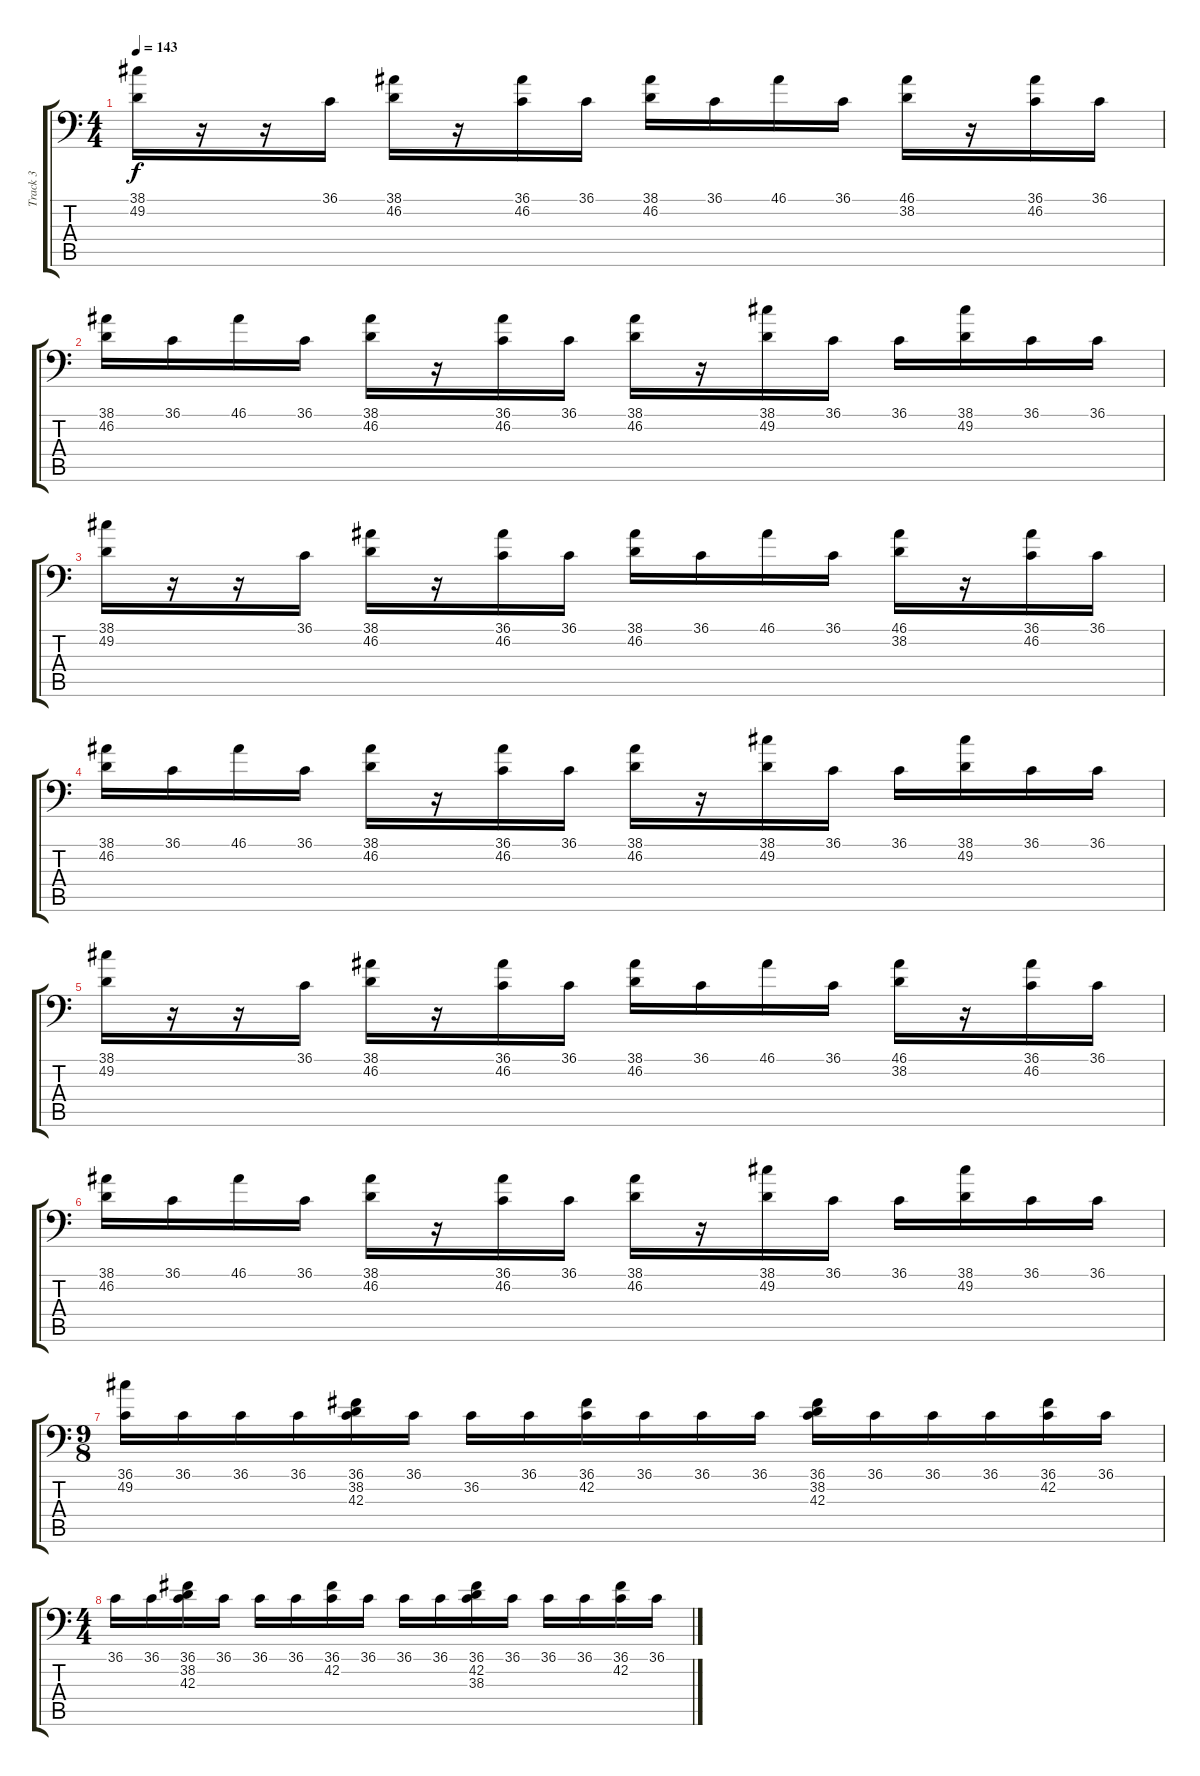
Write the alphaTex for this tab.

\track ("Track 3" "Track 3") {instrument acousticgrandpiano}
\staff {score tabs}
\tuning (C-1 C-1 C-1 C-1 C-1 C-1) {hide}
\ts (4 4)
\tempo 143
\clef f4
\ks c
(38.1 49.2).16{dy f} r.16 r.16 36.1.16 (38.1 46.2).16 r.16 (36.1 46.2).16 36.1.16 (38.1 46.2).16 36.1.16 46.1.16 36.1.16 (46.1 38.2).16 r.16 (36.1 46.2).16 36.1.16 |
(38.1 46.2).16 36.1.16 46.1.16 36.1.16 (38.1 46.2).16 r.16 (36.1 46.2).16 36.1.16 (38.1 46.2).16 r.16 (38.1 49.2).16 36.1.16 36.1.16 (38.1 49.2).16 36.1.16 36.1.16 |
(38.1 49.2).16 r.16 r.16 36.1.16 (38.1 46.2).16 r.16 (36.1 46.2).16 36.1.16 (38.1 46.2).16 36.1.16 46.1.16 36.1.16 (46.1 38.2).16 r.16 (36.1 46.2).16 36.1.16 |
(38.1 46.2).16 36.1.16 46.1.16 36.1.16 (38.1 46.2).16 r.16 (36.1 46.2).16 36.1.16 (38.1 46.2).16 r.16 (38.1 49.2).16 36.1.16 36.1.16 (38.1 49.2).16 36.1.16 36.1.16 |
(38.1 49.2).16 r.16 r.16 36.1.16 (38.1 46.2).16 r.16 (36.1 46.2).16 36.1.16 (38.1 46.2).16 36.1.16 46.1.16 36.1.16 (46.1 38.2).16 r.16 (36.1 46.2).16 36.1.16 |
(38.1 46.2).16 36.1.16 46.1.16 36.1.16 (38.1 46.2).16 r.16 (36.1 46.2).16 36.1.16 (38.1 46.2).16 r.16 (38.1 49.2).16 36.1.16 36.1.16 (38.1 49.2).16 36.1.16 36.1.16 |
\ts (9 8)
(36.1 49.2).16 36.1.16 36.1.16 36.1.16 (36.1 38.2 42.3).16 36.1.16 36.2.16 36.1.16 (36.1 42.2).16 36.1.16 36.1.16 36.1.16 (36.1 38.2 42.3).16 36.1.16 36.1.16 36.1.16 (36.1 42.2).16 36.1.16 |
\ts (4 4)
36.1.16 36.1.16 (36.1 38.2 42.3).16 36.1.16 36.1.16 36.1.16 (36.1 42.2).16 36.1.16 36.1.16 36.1.16 (36.1 42.2 38.3).16 36.1.16 36.1.16 36.1.16 (36.1 42.2).16 36.1.16
